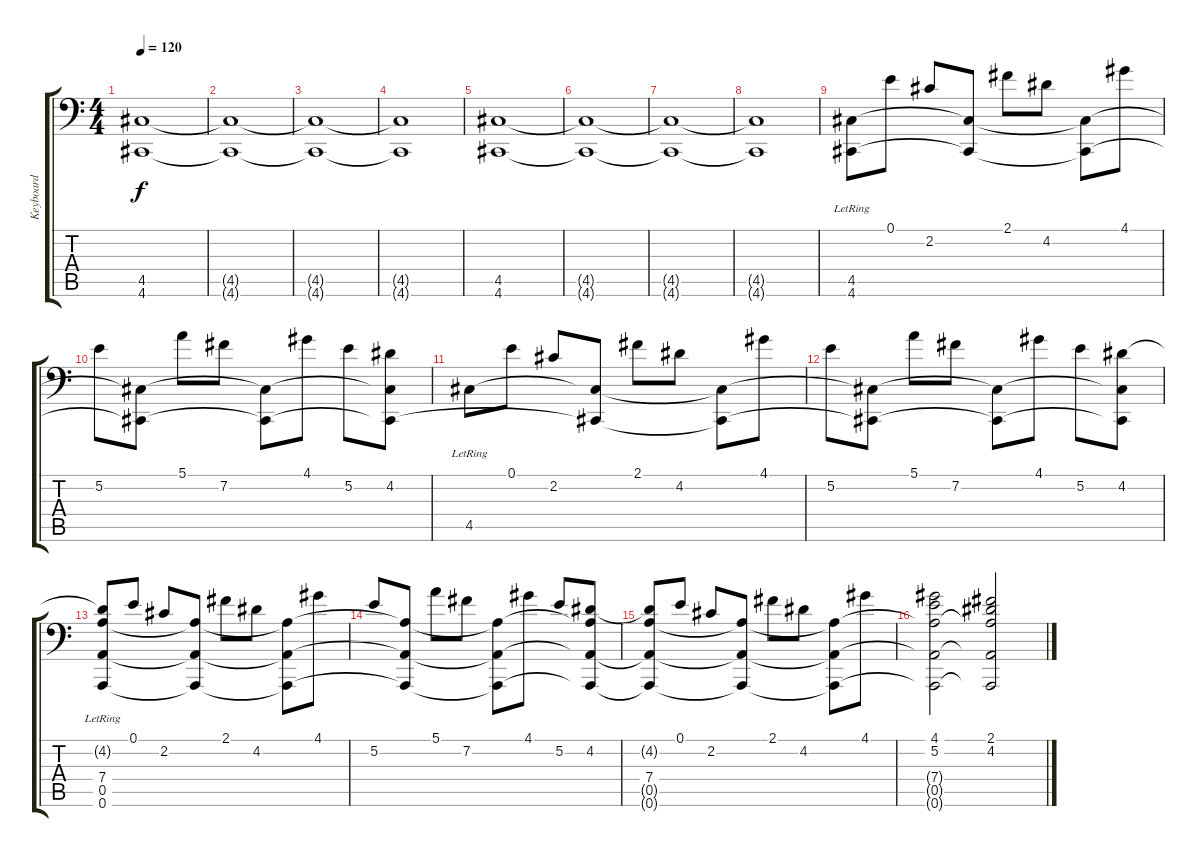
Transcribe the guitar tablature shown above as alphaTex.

\track ("Keyboard" "Keyboard") {instrument stringensemble1}
\staff {score tabs}
\tuning (E4 B3 G3 D3 A2 A1) {hide}
\ts (4 4)
\tempo 120
\clef f4
\ks c
(4.5 4.6).1{dy f} |
(4.5{t} 4.6{t}).1 |
(4.5{t} 4.6{t}).1 |
(4.5{t} 4.6{t}).1 |
(4.5 4.6).1 |
(4.5{t} 4.6{t}).1 |
(4.5{t} 4.6{t}).1 |
(4.5{t} 4.6{t}).1 |
(4.5{lr} 4.6{lr}).8 0.1.8 2.2.8 (4.5{t} 4.6{t}).8 2.1.8 4.2.8 (4.5{t} 4.6{t}).8 4.1.8 |
5.2.8 (4.5{t} 4.6{t}).8 5.1.8 7.2.8 (4.5{t} 4.6{t}).8 4.1.8 5.2.8 (4.2 4.5{t} 4.6{t}).8 |
4.5{lr}.8 0.1.8 2.2.8 (4.5{t} 4.6{t}).8 2.1.8 4.2.8 (4.5{t} 4.6{t}).8 4.1.8 |
5.2.8 (4.5{t} 4.6{t}).8 5.1.8 7.2.8 (4.5{t} 4.6{t}).8 4.1.8 5.2.8 (4.2 4.5{t} 4.6{t}).8 |
(4.2{t} 7.4{lr} 0.5{lr} 0.6{lr}).8 0.1.8 2.2.8 (7.4{t} 0.5{t} 0.6{t}).8 2.1.8 4.2.8 (7.4{t} 0.5{t} 0.6{t}).8 4.1.8 |
5.2.8 (7.4{t} 0.5{t} 0.6{t}).8 5.1.8 7.2.8 (7.4{t} 0.5{t} 0.6{t}).8 4.1.8 5.2.8 (4.2 7.4{t} 0.5{t} 0.6{t}).8 |
(4.2{t} 7.4 0.5{t} 0.6{t}).8 0.1.8 2.2.8 (7.4{t} 0.5{t} 0.6{t}).8 2.1.8 4.2.8 (7.4{t} 0.5{t} 0.6{t}).8 4.1.8 |
(4.1 5.2 7.4{t} 0.5{t} 0.6{t}).2 (2.1 4.2 7.4{t} 0.5{t} 0.6{t}).2
